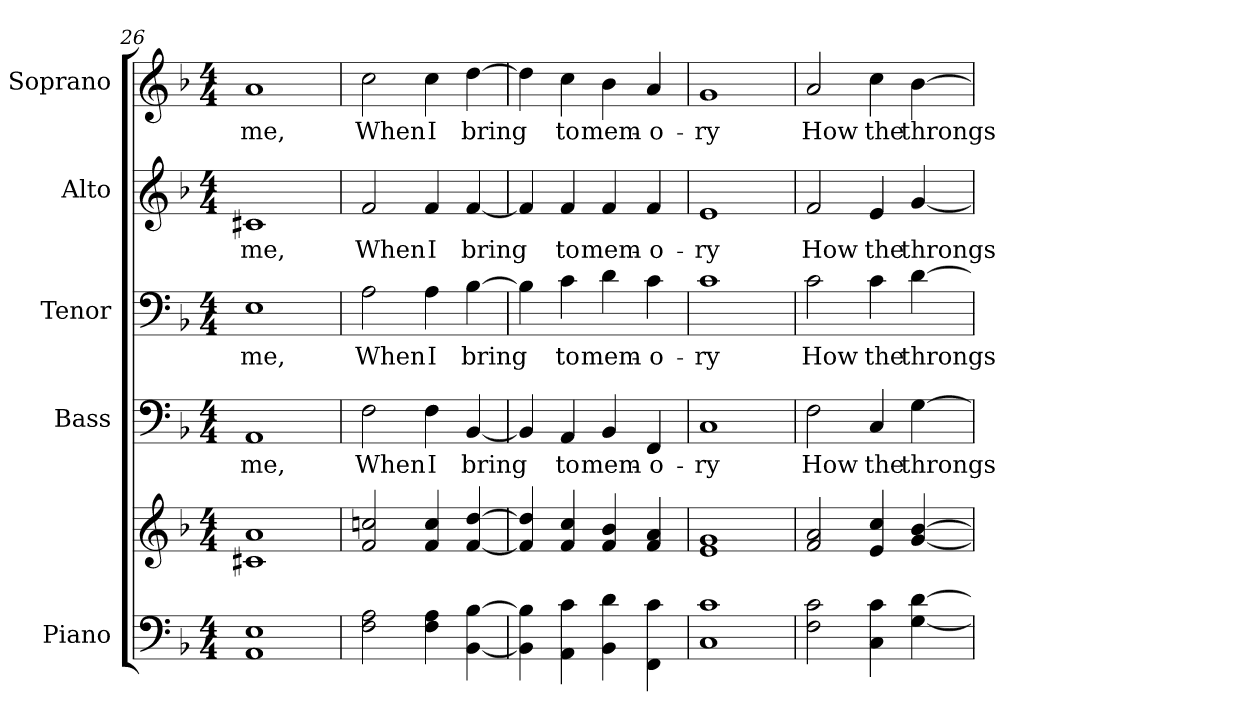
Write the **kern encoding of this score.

**kern	**kern	**kern	**text	**kern	**text	**kern	**text	**kern	**text
*part5	*part5	*part4	*part4	*part3	*part3	*part2	*part2	*part1	*part1
*staff6	*staff5	*staff4	*staff4	*staff3	*staff3	*staff2	*staff2	*staff1	*staff1
*I"Piano	*	*I"Bass	*	*I"Tenor	*	*I"Alto	*	*I"Soprano	*
*I'Pno.	*	*I'B.	*	*I'T.	*	*I'A.	*	*I'S.	*
!!LO:PB:g=z
*clefF4	*clefG2	*clefF4	*	*clefF4	*	*clefG2	*	*clefG2	*
*k[b-]	*k[b-]	*k[b-]	*	*k[b-]	*	*k[b-]	*	*k[b-]	*
*F:	*F:	*F:	*	*F:	*	*F:	*	*F:	*
*M4/4	*M4/4	*M4/4	*	*M4/4	*	*M4/4	*	*M4/4	*
=26	=26	=26	=26	=26	=26	=26	=26	=26	=26
!	!	!	!LO:LY:b:color=#000000	!	!	!	!	!	!
!	!	!	!	!	!LO:LY:b:color=#000000	!	!	!	!
!	!	!	!	!	!	!	!LO:LY:b:color=#000000	!	!
!	!	!	!	!	!	!	!	!	!LO:LY:b:color=#000000
1AAi 1Ei	1c#Xi 1ai	1AAi	me,	1Ei	me,	1c#Xi	me,	1ai	me,
=27	=27	=27	=27	=27	=27	=27	=27	=27	=27
!	!	!	!LO:LY:b:color=#000000	!	!	!	!	!	!
!	!	!	!	!	!LO:LY:b:color=#000000	!	!	!	!
!	!	!	!	!	!	!	!LO:LY:b:color=#000000	!	!
!	!	!	!	!	!	!	!	!	!LO:LY:b:color=#000000
2Fi\ 2Ai	2fi/ 2ccni	2Fi\	When	2Ai\	When	2fi/	When	2cci\	When
!	!	!	!LO:LY:b:color=#000000	!	!	!	!	!	!
!	!	!	!	!	!LO:LY:b:color=#000000	!	!	!	!
!	!	!	!	!	!	!	!LO:LY:b:color=#000000	!	!
!	!	!	!	!	!	!	!	!	!LO:LY:b:color=#000000
4Fi\ 4Ai	4fi/ 4cci	4Fi\	I	4Ai\	I	4fi/	I	4cci\	I
!	!	!	!LO:LY:b:color=#000000	!	!	!	!	!	!
!	!	!	!	!	!LO:LY:b:color=#000000	!	!	!	!
!	!	!	!	!	!	!	!LO:LY:b:color=#000000	!	!
!	!	!	!	!	!	!	!	!	!LO:LY:b:color=#000000
[<4BB-i\ [>4B-i	[<4fi/ [>4ddi	[<4BB-i/	bring	[>4B-i\	bring	[<4fi/	bring	[>4ddi\	bring
!!LO:PB:g=z
=28	=28	=28	=28	=28	=28	=28	=28	=28	=28
4BB-i\] 4B-i]	4fi/] 4ddi]	4BB-i/]	.	4B-i\]	.	4fi/]	.	4ddi\]	.
!	!	!	!LO:LY:b:color=#000000	!	!	!	!	!	!
!	!	!	!	!	!LO:LY:b:color=#000000	!	!	!	!
!	!	!	!	!	!	!	!LO:LY:b:color=#000000	!	!
!	!	!	!	!	!	!	!	!	!LO:LY:b:color=#000000
4AAi\ 4ci	4fi/ 4cci	4AAi/	to	4ci\	to	4fi/	to	4cci\	to
!	!	!	!LO:LY:b:color=#000000	!	!	!	!	!	!
!	!	!	!	!	!LO:LY:b:color=#000000	!	!	!	!
!	!	!	!	!	!	!	!LO:LY:b:color=#000000	!	!
!	!	!	!	!	!	!	!	!	!LO:LY:b:color=#000000
4BB-i\ 4di	4fi/ 4b-i	4BB-i/	mem-	4di\	mem-	4fi/	mem-	4b-i\	mem-
!	!	!	!LO:LY:b:color=#000000	!	!	!	!	!	!
!	!	!	!	!	!LO:LY:b:color=#000000	!	!	!	!
!	!	!	!	!	!	!	!LO:LY:b:color=#000000	!	!
!	!	!	!	!	!	!	!	!	!LO:LY:b:color=#000000
4FFi\ 4ci	4fi/ 4ai	4FFi/	-o-	4ci\	-o-	4fi/	-o-	4ai/	-o-
=29	=29	=29	=29	=29	=29	=29	=29	=29	=29
!	!	!	!LO:LY:b:color=#000000	!	!	!	!	!	!
!	!	!	!	!	!LO:LY:b:color=#000000	!	!	!	!
!	!	!	!	!	!	!	!LO:LY:b:color=#000000	!	!
!	!	!	!	!	!	!	!	!	!LO:LY:b:color=#000000
1Ci 1ci	1ei 1gi	1Ci	-ry	1ci	-ry	1ei	-ry	1gi	-ry
!!LO:PB:g=z
=30	=30	=30	=30	=30	=30	=30	=30	=30	=30
!	!	!	!LO:LY:b:color=#000000	!	!	!	!	!	!
!	!	!	!	!	!LO:LY:b:color=#000000	!	!	!	!
!	!	!	!	!	!	!	!LO:LY:b:color=#000000	!	!
!	!	!	!	!	!	!	!	!	!LO:LY:b:color=#000000
2Fi\ 2ci	2fi/ 2ai	2Fi\	How	2ci\	How	2fi/	How	2ai/	How
!	!	!	!LO:LY:b:color=#000000	!	!	!	!	!	!
!	!	!	!	!	!LO:LY:b:color=#000000	!	!	!	!
!	!	!	!	!	!	!	!LO:LY:b:color=#000000	!	!
!	!	!	!	!	!	!	!	!	!LO:LY:b:color=#000000
4Ci\ 4ci	4ei/ 4cci	4Ci/	the	4ci\	the	4ei/	the	4cci\	the
!	!	!	!LO:LY:b:color=#000000	!	!	!	!	!	!
!	!	!	!	!	!LO:LY:b:color=#000000	!	!	!	!
!	!	!	!	!	!	!	!LO:LY:b:color=#000000	!	!
!	!	!	!	!	!	!	!	!	!LO:LY:b:color=#000000
[<4Gi\ [>4di	[<4gi/ [>4b-i	[>4Gi\	throngs	[>4di\	throngs	[<4gi/	throngs	[>4b-i\	throngs
=	=	=	=	=	=	=	=	=	=
*-	*-	*-	*-	*-	*-	*-	*-	*-	*-
